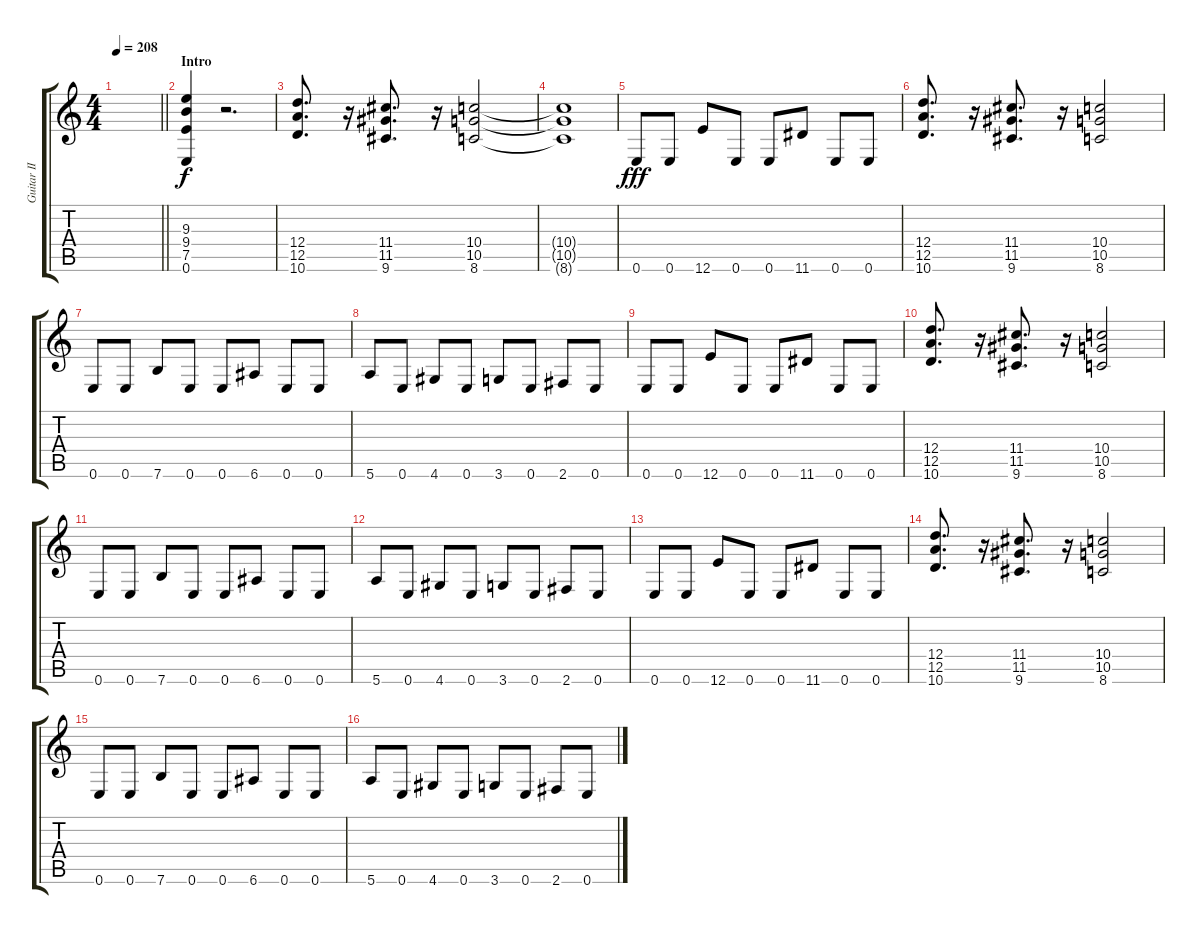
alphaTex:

\track ("Guitar II" "Guitar II") {instrument distortionguitar}
\staff {score tabs}
\tuning (E4 B3 G3 D3 A2 E2) {hide}
\ts (4 4)
\tempo 208
\clef g2
\barLineRight lightlight
\ks c
|
\section ("" "Intro")
(9.3 9.4 7.5 0.6).4 r.2{d} |
(12.4 12.5 10.6).8{d} r.16 (11.4 11.5 9.6).8{d} r.16 (10.4 10.5 8.6).2 |
(10.4{t} 10.5{t} 8.6{t}).1{dy f} |
0.6.8{dy fff} 0.6.8 12.6.8 0.6.8 0.6.8 11.6.8 0.6.8 0.6.8 |
(12.4 12.5 10.6).8{d} r.16 (11.4 11.5 9.6).8{d} r.16 (10.4 10.5 8.6).2 |
0.6.8 0.6.8 7.6.8 0.6.8 0.6.8 6.6.8 0.6.8 0.6.8 |
5.6.8 0.6.8 4.6.8 0.6.8 3.6.8 0.6.8 2.6.8 0.6.8 |
0.6.8 0.6.8 12.6.8 0.6.8 0.6.8 11.6.8 0.6.8 0.6.8 |
(12.4 12.5 10.6).8{d} r.16 (11.4 11.5 9.6).8{d} r.16 (10.4 10.5 8.6).2 |
0.6.8 0.6.8 7.6.8 0.6.8 0.6.8 6.6.8 0.6.8 0.6.8 |
5.6.8 0.6.8 4.6.8 0.6.8 3.6.8 0.6.8 2.6.8 0.6.8 |
0.6.8 0.6.8 12.6.8 0.6.8 0.6.8 11.6.8 0.6.8 0.6.8 |
(12.4 12.5 10.6).8{d} r.16 (11.4 11.5 9.6).8{d} r.16 (10.4 10.5 8.6).2 |
0.6.8 0.6.8 7.6.8 0.6.8 0.6.8 6.6.8 0.6.8 0.6.8 |
5.6.8 0.6.8 4.6.8 0.6.8 3.6.8 0.6.8 2.6.8 0.6.8
